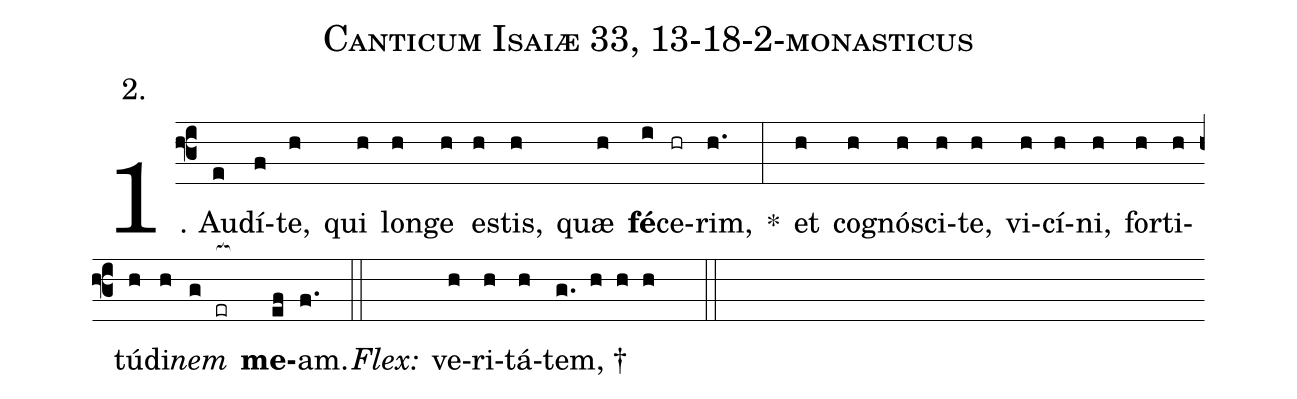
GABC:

name: Canticum Isaiæ 33, 13-18-2-monasticus;
annotation: 2.;
%%
(f3)1. Au(e)dí(f)te,(h) qui(h) lon(h)ge(h) es(h)tis,(h) quæ(h) <b>fé</b>(i)ce(hr)rim,(h.) *(:) et(h) co(h)gnó(h)sci(h)te,(h) vi(h)cí(h)ni,(h) for(h)ti(h)tú(h)di(h)<i>nem</i>(g er[ocb:1{]) <b>me</b>(ef[ocb:0}])am.(f.) (::)
<i>Flex:</i>()  ve(h)ri(h)tá(h)tem, †(g. h h h  ::)
